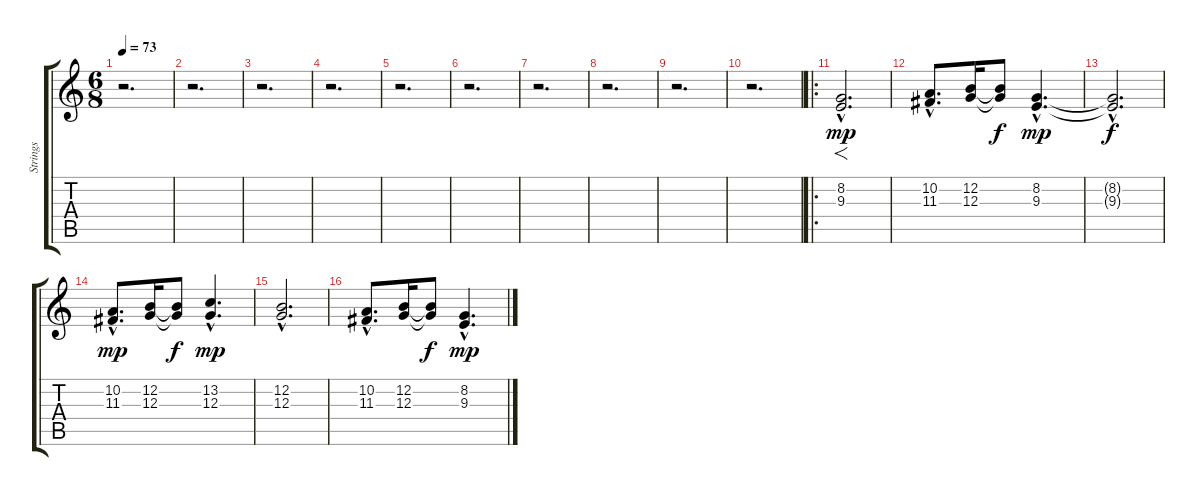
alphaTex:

\track ("Strings" "Strings") {instrument stringensemble1}
\staff {score tabs}
\tuning (E4 B3 G3 D3 A2 E2) {hide}
\ts (6 8)
\tempo 73
\clef g2
\ks c
r.2{d dy f} |
r.2{d} |
r.2{d} |
r.2{d} |
r.2{d} |
r.2{d} |
r.2{d} |
r.2{d} |
r.2{d} |
r.2{d} |
\ro
(8.2{hac} 9.3{hac}).2{f d dy mp} |
(10.2{hac} 11.3{hac}).8{d} (12.2 12.3).16 (12.2{t} 12.3{t}).8{dy f} (8.2{hac} 9.3{hac}).4{d dy mp} |
(8.2{hac t} 9.3{hac t}).2{d dy f} |
(10.2{hac} 11.3{hac}).8{d dy mp} (12.2 12.3).16 (12.2{t} 12.3{t}).8{dy f} (13.2{hac} 12.3{hac}).4{d dy mp} |
(12.2{hac} 12.3{hac}).2{d} |
(10.2{hac} 11.3{hac}).8{d} (12.2 12.3).16 (12.2{t} 12.3{t}).8{dy f} (8.2{hac} 9.3{hac}).4{d dy mp}
